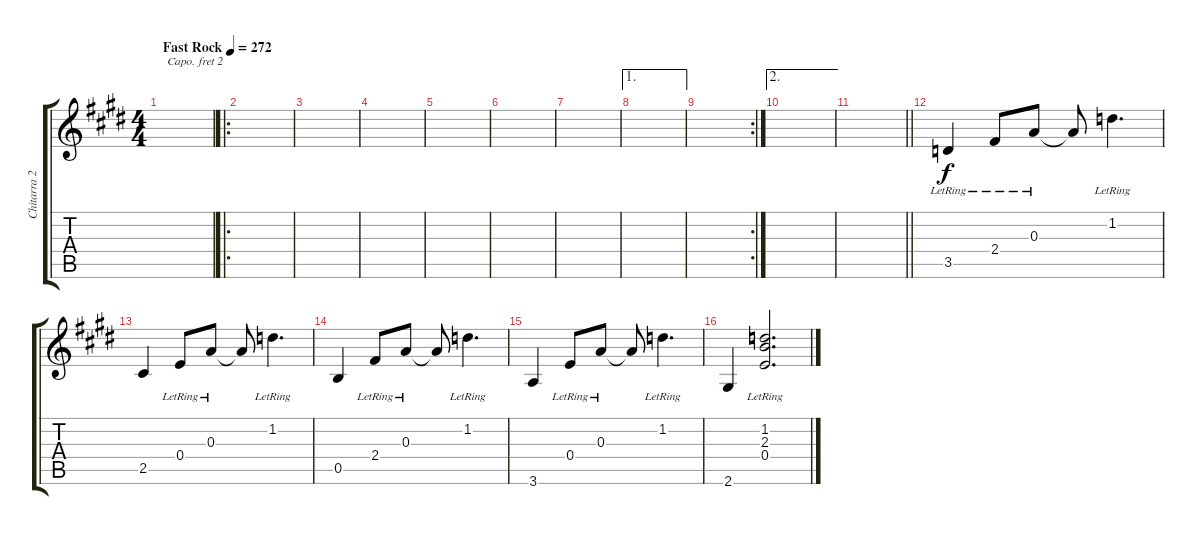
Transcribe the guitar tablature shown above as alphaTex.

\track ("Chitarra 2" "Chitarra 2") {instrument acousticguitarsteel}
\staff {score tabs}
\capo 2
\tuning (E4 B3 G3 D3 A2 E2) {hide}
\ts (4 4)
\tempo (272 "Fast Rock")
\clef g2
\ks e
|
\ro
|
|
|
|
|
|
\ae 1
|
\rc 2
|
\ae 2
|
\barLineRight lightlight
|
3.5{lr}.4 2.4{lr}.8 0.3{lr}.8 0.3{t}.8 1.2{lr}.4{d} |
2.5.4 0.4{lr}.8 0.3{lr}.8 0.3{t}.8 1.2{lr}.4{d} |
0.5.4 2.4{lr}.8 0.3{lr}.8 0.3{t}.8 1.2{lr}.4{d} |
3.6.4 0.4{lr}.8 0.3{lr}.8 0.3{t}.8 1.2{lr}.4{d} |
2.6.4 (1.2{lr} 2.3{lr} 0.4{lr}).2{d}
